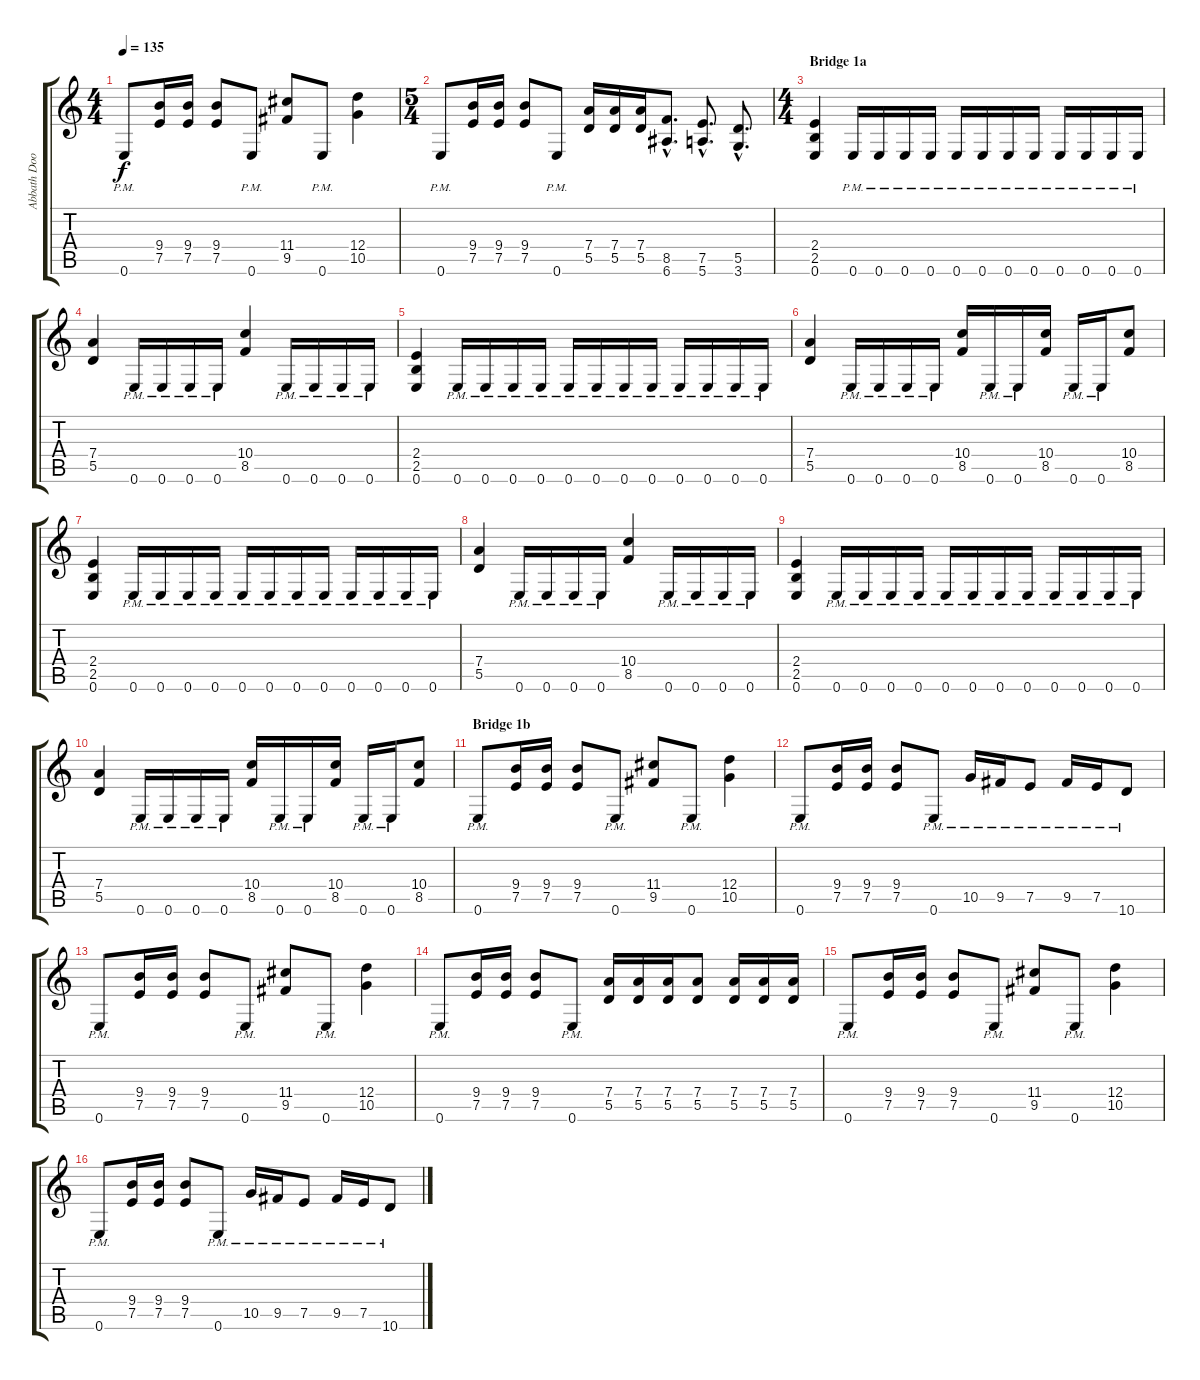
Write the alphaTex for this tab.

\track ("Abbath Doom Occulta (Guitar)" "Abbath Doo") {instrument distortionguitar}
\staff {score tabs}
\tuning (E4 B3 G3 D3 A2 E2) {hide}
\ts (4 4)
\tempo 135
\clef g2
\ks c
0.6{pm}.8{dy f} (9.4 7.5).16 (9.4 7.5).16 (9.4 7.5).8 0.6{pm}.8 (11.4 9.5).8 0.6{pm}.8 (12.4 10.5).4 |
\ts (5 4)
0.6{pm}.8 (9.4 7.5).16 (9.4 7.5).16 (9.4 7.5).8 0.6{pm}.8 (7.4 5.5).16 (7.4 5.5).16 (7.4 5.5).16 (8.5{hac} 6.6{hac}).8{d} (7.5{hac} 5.6{hac}).8{d} (5.5{hac} 3.6{hac}).8{d} |
\ts (4 4)
\section ("" "Bridge 1a")
(2.4 2.5 0.6).4 0.6{pm}.16 0.6{pm}.16 0.6{pm}.16 0.6{pm}.16 0.6{pm}.16 0.6{pm}.16 0.6{pm}.16 0.6{pm}.16 0.6{pm}.16 0.6{pm}.16 0.6{pm}.16 0.6{pm}.16 |
(7.4 5.5).4 0.6{pm}.16 0.6{pm}.16 0.6{pm}.16 0.6{pm}.16 (10.4 8.5).4 0.6{pm}.16 0.6{pm}.16 0.6{pm}.16 0.6{pm}.16 |
(2.4 2.5 0.6).4 0.6{pm}.16 0.6{pm}.16 0.6{pm}.16 0.6{pm}.16 0.6{pm}.16 0.6{pm}.16 0.6{pm}.16 0.6{pm}.16 0.6{pm}.16 0.6{pm}.16 0.6{pm}.16 0.6{pm}.16 |
(7.4 5.5).4 0.6{pm}.16 0.6{pm}.16 0.6{pm}.16 0.6{pm}.16 (10.4 8.5).16 0.6{pm}.16 0.6{pm}.16 (10.4 8.5).16 0.6{pm}.16 0.6{pm}.16 (10.4 8.5).8 |
(2.4 2.5 0.6).4 0.6{pm}.16 0.6{pm}.16 0.6{pm}.16 0.6{pm}.16 0.6{pm}.16 0.6{pm}.16 0.6{pm}.16 0.6{pm}.16 0.6{pm}.16 0.6{pm}.16 0.6{pm}.16 0.6{pm}.16 |
(7.4 5.5).4 0.6{pm}.16 0.6{pm}.16 0.6{pm}.16 0.6{pm}.16 (10.4 8.5).4 0.6{pm}.16 0.6{pm}.16 0.6{pm}.16 0.6{pm}.16 |
(2.4 2.5 0.6).4 0.6{pm}.16 0.6{pm}.16 0.6{pm}.16 0.6{pm}.16 0.6{pm}.16 0.6{pm}.16 0.6{pm}.16 0.6{pm}.16 0.6{pm}.16 0.6{pm}.16 0.6{pm}.16 0.6{pm}.16 |
(7.4 5.5).4 0.6{pm}.16 0.6{pm}.16 0.6{pm}.16 0.6{pm}.16 (10.4 8.5).16 0.6{pm}.16 0.6{pm}.16 (10.4 8.5).16 0.6{pm}.16 0.6{pm}.16 (10.4 8.5).8 |
\section ("" "Bridge 1b")
0.6{pm}.8 (9.4 7.5).16 (9.4 7.5).16 (9.4 7.5).8 0.6{pm}.8 (11.4 9.5).8 0.6{pm}.8 (12.4 10.5).4 |
0.6{pm}.8 (9.4 7.5).16 (9.4 7.5).16 (9.4 7.5).8 0.6{pm}.8 10.5{pm}.16 9.5{pm}.16 7.5{pm}.8 9.5{pm}.16 7.5{pm}.16 10.6{pm}.8 |
0.6{pm}.8 (9.4 7.5).16 (9.4 7.5).16 (9.4 7.5).8 0.6{pm}.8 (11.4 9.5).8 0.6{pm}.8 (12.4 10.5).4 |
0.6{pm}.8 (9.4 7.5).16 (9.4 7.5).16 (9.4 7.5).8 0.6{pm}.8 (7.4 5.5).16 (7.4 5.5).16 (7.4 5.5).16 (7.4 5.5).8 (7.4 5.5).16 (7.4 5.5).16 (7.4 5.5).16 |
0.6{pm}.8 (9.4 7.5).16 (9.4 7.5).16 (9.4 7.5).8 0.6{pm}.8 (11.4 9.5).8 0.6{pm}.8 (12.4 10.5).4 |
0.6{pm}.8 (9.4 7.5).16 (9.4 7.5).16 (9.4 7.5).8 0.6{pm}.8 10.5{pm}.16 9.5{pm}.16 7.5{pm}.8 9.5{pm}.16 7.5{pm}.16 10.6{pm}.8
